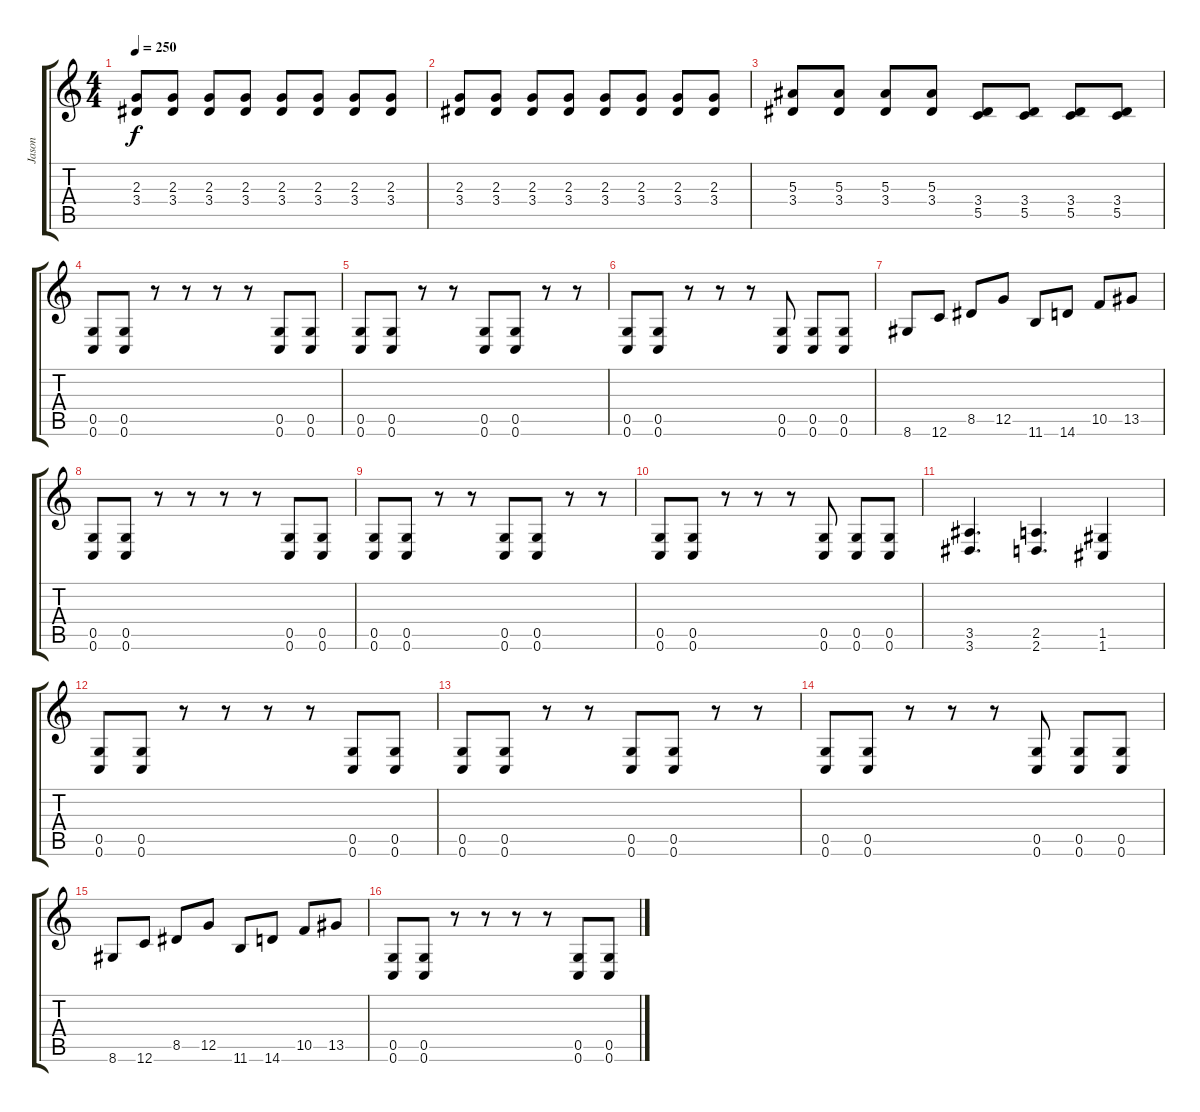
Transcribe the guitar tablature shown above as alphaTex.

\track ("Jason" "Jason") {instrument distortionguitar}
\staff {score tabs}
\tuning (D4 A3 F3 C3 G2 C2) {hide}
\ts (4 4)
\tempo 250
\clef g2
\ks c
(2.3 3.4).8{dy f} (2.3 3.4).8 (2.3 3.4).8 (2.3 3.4).8 (2.3 3.4).8 (2.3 3.4).8 (2.3 3.4).8 (2.3 3.4).8 |
(2.3 3.4).8 (2.3 3.4).8 (2.3 3.4).8 (2.3 3.4).8 (2.3 3.4).8 (2.3 3.4).8 (2.3 3.4).8 (2.3 3.4).8 |
(5.3 3.4).8 (5.3 3.4).8 (5.3 3.4).8 (5.3 3.4).8 (3.4 5.5).8 (3.4 5.5).8 (3.4 5.5).8 (3.4 5.5).8 |
(0.5 0.6).8 (0.5 0.6).8 r.8 r.8 r.8 r.8 (0.5 0.6).8 (0.5 0.6).8 |
(0.5 0.6).8 (0.5 0.6).8 r.8 r.8 (0.5 0.6).8 (0.5 0.6).8 r.8 r.8 |
(0.5 0.6).8 (0.5 0.6).8 r.8 r.8 r.8 (0.5 0.6).8 (0.5 0.6).8 (0.5 0.6).8 |
8.6.8 12.6.8 8.5.8 12.5.8 11.6.8 14.6.8 10.5.8 13.5.8 |
(0.5 0.6).8 (0.5 0.6).8 r.8 r.8 r.8 r.8 (0.5 0.6).8 (0.5 0.6).8 |
(0.5 0.6).8 (0.5 0.6).8 r.8 r.8 (0.5 0.6).8 (0.5 0.6).8 r.8 r.8 |
(0.5 0.6).8 (0.5 0.6).8 r.8 r.8 r.8 (0.5 0.6).8 (0.5 0.6).8 (0.5 0.6).8 |
(3.5 3.6).4{d} (2.5 2.6).4{d} (1.5 1.6).4 |
(0.5 0.6).8 (0.5 0.6).8 r.8 r.8 r.8 r.8 (0.5 0.6).8 (0.5 0.6).8 |
(0.5 0.6).8 (0.5 0.6).8 r.8 r.8 (0.5 0.6).8 (0.5 0.6).8 r.8 r.8 |
(0.5 0.6).8 (0.5 0.6).8 r.8 r.8 r.8 (0.5 0.6).8 (0.5 0.6).8 (0.5 0.6).8 |
8.6.8 12.6.8 8.5.8 12.5.8 11.6.8 14.6.8 10.5.8 13.5.8 |
(0.5 0.6).8 (0.5 0.6).8 r.8 r.8 r.8 r.8 (0.5 0.6).8 (0.5 0.6).8
